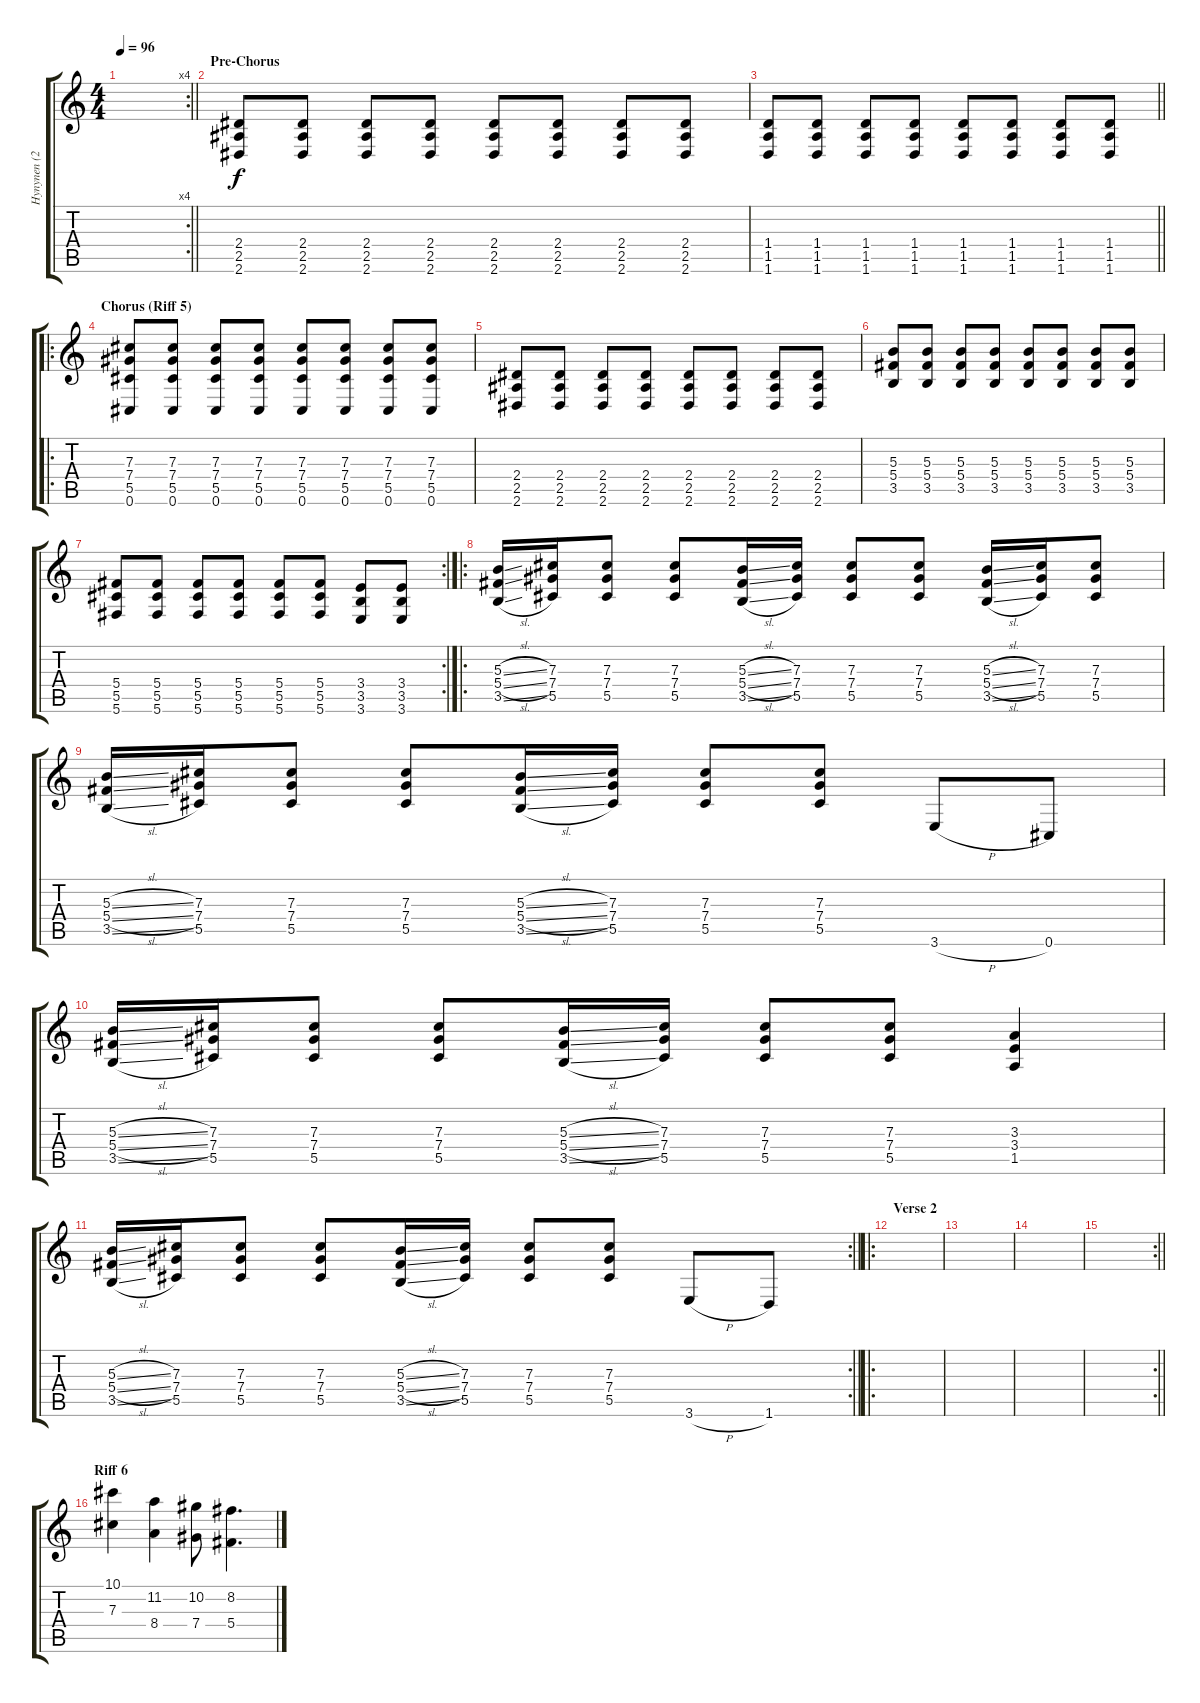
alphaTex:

\track ("Hynynen (2.Gtr)" "Hynynen (2") {instrument overdrivenguitar}
\staff {score tabs}
\tuning (Eb4 Bb3 Gb3 Db3 Ab2 Db2) {hide}
\rc 4
\ts (4 4)
\tempo 96
\clef g2
\barLineRight lightlight
\ks c
|
\section ("" "Pre-Chorus")
(2.4 2.5 2.6).8 (2.4 2.5 2.6).8 (2.4 2.5 2.6).8 (2.4 2.5 2.6).8 (2.4 2.5 2.6).8 (2.4 2.5 2.6).8 (2.4 2.5 2.6).8 (2.4 2.5 2.6).8 |
\barLineRight lightlight
(1.4 1.5 1.6).8 (1.4 1.5 1.6).8 (1.4 1.5 1.6).8 (1.4 1.5 1.6).8 (1.4 1.5 1.6).8 (1.4 1.5 1.6).8 (1.4 1.5 1.6).8 (1.4 1.5 1.6).8 |
\ro
\section ("" "Chorus (Riff 5)")
(7.3 7.4 5.5 0.6).8 (7.3 7.4 5.5 0.6).8 (7.3 7.4 5.5 0.6).8 (7.3 7.4 5.5 0.6).8 (7.3 7.4 5.5 0.6).8 (7.3 7.4 5.5 0.6).8 (7.3 7.4 5.5 0.6).8 (7.3 7.4 5.5 0.6).8 |
(2.4 2.5 2.6).8 (2.4 2.5 2.6).8 (2.4 2.5 2.6).8 (2.4 2.5 2.6).8 (2.4 2.5 2.6).8 (2.4 2.5 2.6).8 (2.4 2.5 2.6).8 (2.4 2.5 2.6).8 |
(5.3 5.4 3.5).8 (5.3 5.4 3.5).8 (5.3 5.4 3.5).8 (5.3 5.4 3.5).8 (5.3 5.4 3.5).8 (5.3 5.4 3.5).8 (5.3 5.4 3.5).8 (5.3 5.4 3.5).8 |
\rc 2
(5.4 5.5 5.6).8 (5.4 5.5 5.6).8 (5.4 5.5 5.6).8 (5.4 5.5 5.6).8 (5.4 5.5 5.6).8 (5.4 5.5 5.6).8 (3.4 3.5 3.6).8 (3.4 3.5 3.6).8 |
\ro
(5.3{sl} 5.4{sl} 3.5{sl}).16 (7.3 7.4 5.5).16 (7.3 7.4 5.5).8 (7.3 7.4 5.5).8 (5.3{sl} 5.4{sl} 3.5{sl}).16 (7.3 7.4 5.5).16 (7.3 7.4 5.5).8 (7.3 7.4 5.5).8 (5.3{sl} 5.4{sl} 3.5{sl}).16 (7.3 7.4 5.5).16 (7.3 7.4 5.5).8 |
(5.3{sl} 5.4{sl} 3.5{sl}).16 (7.3 7.4 5.5).16 (7.3 7.4 5.5).8 (7.3 7.4 5.5).8 (5.3{sl} 5.4{sl} 3.5{sl}).16 (7.3 7.4 5.5).16 (7.3 7.4 5.5).8 (7.3 7.4 5.5).8 3.6{h}.8 0.6.8 |
(5.3{sl} 5.4{sl} 3.5{sl}).16 (7.3 7.4 5.5).16 (7.3 7.4 5.5).8 (7.3 7.4 5.5).8 (5.3{sl} 5.4{sl} 3.5{sl}).16 (7.3 7.4 5.5).16 (7.3 7.4 5.5).8 (7.3 7.4 5.5).8 (3.3 3.4 1.5).4 |
\rc 2
\barLineRight lightlight
(5.3{sl} 5.4{sl} 3.5{sl}).16 (7.3 7.4 5.5).16 (7.3 7.4 5.5).8 (7.3 7.4 5.5).8 (5.3{sl} 5.4{sl} 3.5{sl}).16 (7.3 7.4 5.5).16 (7.3 7.4 5.5).8 (7.3 7.4 5.5).8 3.6{h}.8 1.6.8 |
\ro
\section ("" "Verse 2")
|
|
|
\rc 2
\barLineRight lightlight
|
\section ("" "Riff 6")
(10.1 7.3).4 (11.2 8.4).4 (10.2 7.4).8 (8.2 5.4).4{d}
